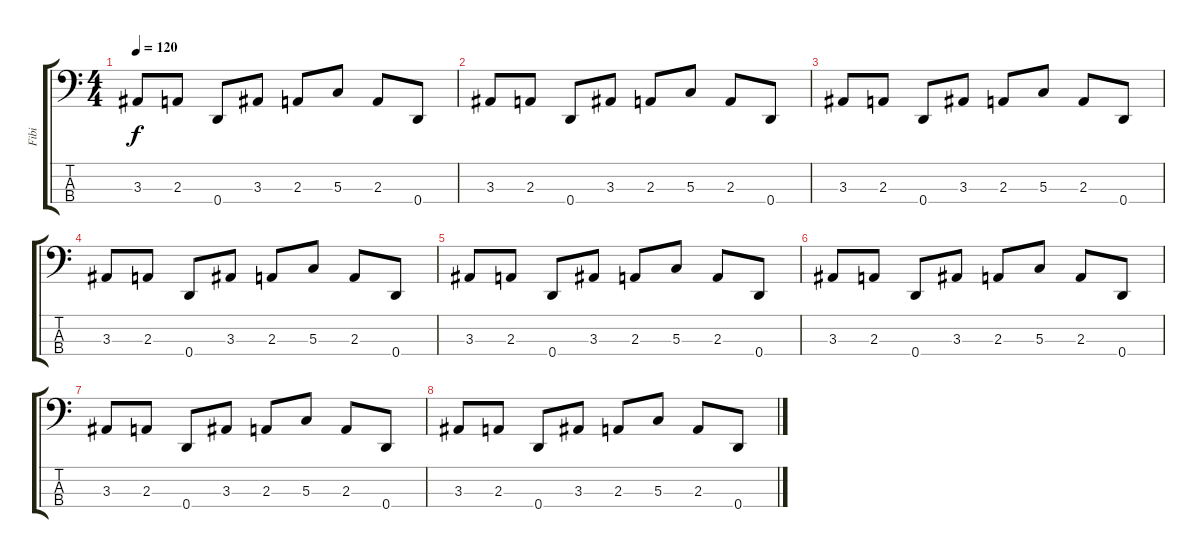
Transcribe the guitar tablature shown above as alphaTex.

\track ("Fibi" "Fibi") {instrument electricbassfinger}
\staff {score tabs}
\tuning (F2 C2 G1 D1) {hide}
\ts (4 4)
\tempo 120
\clef f4
\ks c
3.3.8{dy f} 2.3.8 0.4.8 3.3.8 2.3.8 5.3.8 2.3.8 0.4.8 |
3.3.8 2.3.8 0.4.8 3.3.8 2.3.8 5.3.8 2.3.8 0.4.8 |
3.3.8 2.3.8 0.4.8 3.3.8 2.3.8 5.3.8 2.3.8 0.4.8 |
3.3.8 2.3.8 0.4.8 3.3.8 2.3.8 5.3.8 2.3.8 0.4.8 |
3.3.8 2.3.8 0.4.8 3.3.8 2.3.8 5.3.8 2.3.8 0.4.8 |
3.3.8 2.3.8 0.4.8 3.3.8 2.3.8 5.3.8 2.3.8 0.4.8 |
3.3.8 2.3.8 0.4.8 3.3.8 2.3.8 5.3.8 2.3.8 0.4.8 |
3.3.8 2.3.8 0.4.8 3.3.8 2.3.8 5.3.8 2.3.8 0.4.8
